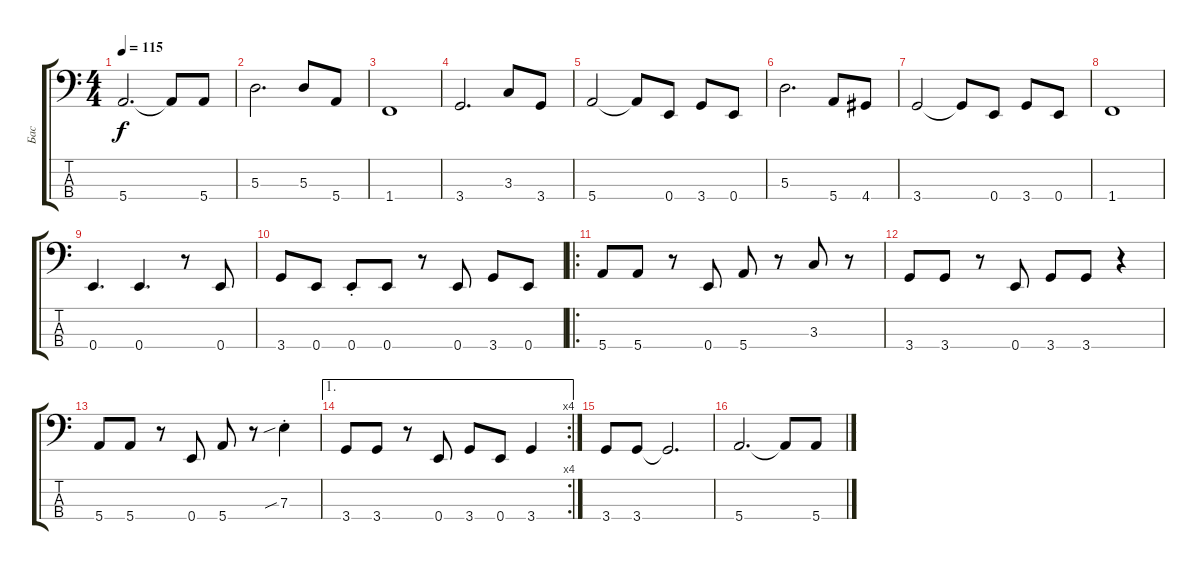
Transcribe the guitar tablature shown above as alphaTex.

\track ("Бас" "Бас") {instrument electricbassfinger}
\staff {score tabs}
\tuning (G2 D2 A1 E1) {hide}
\ts (4 4)
\tempo 115
\clef f4
\ks c
5.4.2{d dy f} 5.4{t}.8 5.4.8 |
5.3.2{d} 5.3.8 5.4.8 |
1.4.1 |
3.4.2{d} 3.3.8 3.4.8 |
5.4.2 5.4{t}.8 0.4.8 3.4.8 0.4.8 |
5.3.2{d} 5.4.8 4.4.8 |
3.4.2 3.4{t}.8 0.4.8 3.4.8 0.4.8 |
1.4.1 |
0.4.4{d} 0.4.4{d} r.8 0.4.8 |
3.4.8 0.4.8 0.4{st}.8 0.4.8 r.8 0.4.8 3.4.8 0.4.8 |
\ro
5.4.8 5.4.8 r.8 0.4.8 5.4.8 r.8 3.3.8 r.8 |
3.4.8 3.4.8 r.8 0.4.8 3.4.8 3.4.8 r.4 |
5.4.8 5.4.8 r.8 0.4.8 5.4.8 r.8 7.3{sib st}.4 |
\ae 1
\rc 4
3.4.8 3.4.8 r.8 0.4.8 3.4.8 0.4.8 3.4.4 |
3.4.8 3.4.8 3.4{t}.2{d} |
5.4.2{d} 5.4{t}.8 5.4.8
